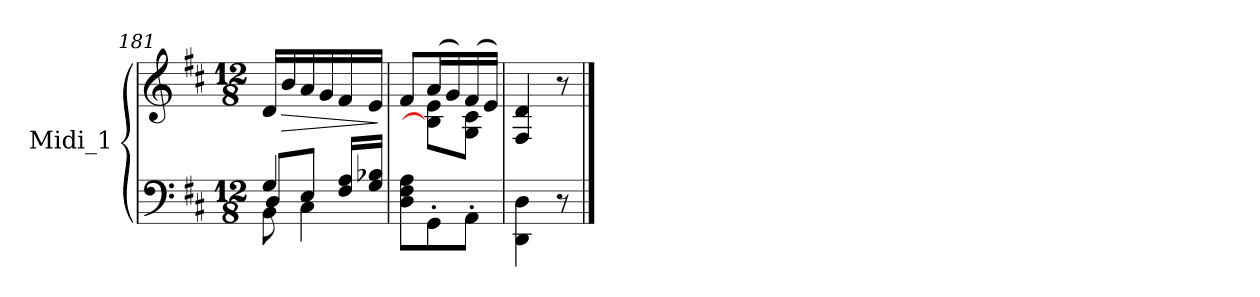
**kern	**kern	**dynam
*part1	*part1	*part1
*staff2	*staff1	*staff1/2
*I"Midi_1	*	*
*clefF4	*clefG2	*
*k[f#c#]	*k[f#c#]	*
*D:	*D:	*
*M12/8	*M12/8	*
=181	=181	=181
*^	*^	*
*	*^	*	*	*
4G/	8BB\	8D/L	16d/LL	4ryy	.
!	!	!	!	!	!LO:HP:b
.	.	.	16b/	.	>
.	4C#\	8E/J	16a/	.	.
.	.	.	16g/	.	.
16F#/ 16A/LL	.	8ryy	16f#/	8ryy	.
16G/ 16B-X/JJ	.	.	16e/JJ	.	.
*v	*v	*v	*	*	*
*	*v	*v	*
.	.	]
=182	=182	=182
*^	*^	*
*	*^	*	*	*
8D\ 8F#\ 8A\L	4ryy	4ryy	8f#/L	8ryy	.
8GG'\	.	.	(>16a/L	8Bni\] 8e\L	.
.	.	.	16g/)	.	.
8AA'\J	8ryy	8ryy	(>16f#/	8G\ 8c#\J	.
.	.	.	16e/JJ)	.	.
!!LO:LB:g=z	!!
=183	=183	=183	=183	=183	=183
4DD\ 4D\	4ryy	4ryy	4F#/ 4d/	4ryy	.
8r	8ryy	8ryy	8r	8ryy	.
*v	*v	*v	*	*	*
*	*v	*v	*
==	==	==
*-	*-	*-
